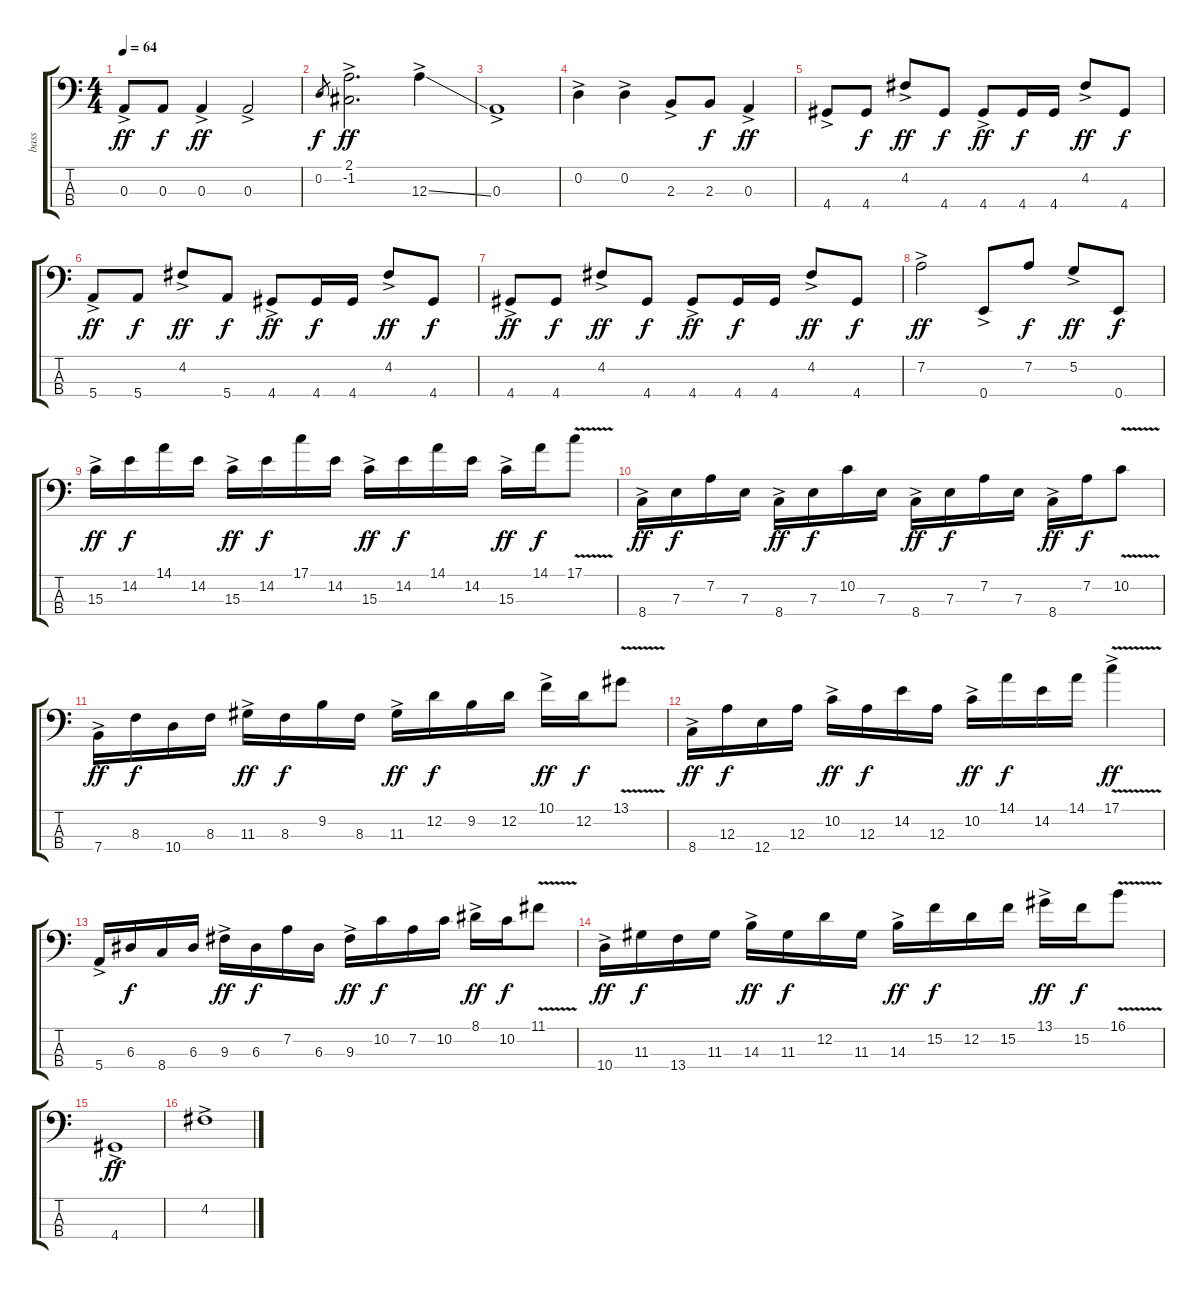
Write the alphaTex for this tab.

\track ("bass" "bass") {instrument electricbasspick}
\staff {score tabs}
\tuning (G2 D2 A1 E1) {hide}
\ts (4 4)
\tempo 64
\clef f4
\ks c
0.3{ac}.8{dy ff} 0.3.8{dy f} 0.3{ac}.4{dy ff} 0.3{ac}.2 |
0.2.8{gr dy f} (2.1{ac} -1.2).2{d dy ff} 12.3{ss ac}.4 |
0.3{ac}.1 |
0.2{ac}.4 0.2{ac}.4 2.3{ac}.8 2.3.8{dy f} 0.3{ac}.4{dy ff} |
4.4{ac}.8 4.4.8{dy f} 4.2{ac}.8{dy ff} 4.4.8{dy f} 4.4{ac}.8{dy ff} 4.4.16{dy f} 4.4.16 4.2{ac}.8{dy ff} 4.4.8{dy f} |
5.4{ac}.8{dy ff} 5.4.8{dy f} 4.2{ac}.8{dy ff} 5.4.8{dy f} 4.4{ac}.8{dy ff} 4.4.16{dy f} 4.4.16 4.2{ac}.8{dy ff} 4.4.8{dy f} |
4.4{ac}.8{dy ff} 4.4.8{dy f} 4.2{ac}.8{dy ff} 4.4.8{dy f} 4.4{ac}.8{dy ff} 4.4.16{dy f} 4.4.16 4.2{ac}.8{dy ff} 4.4.8{dy f} |
7.2{ac}.2{dy ff} 0.4{ac}.8 7.2.8{dy f} 5.2{ac}.8{dy ff} 0.4.8{dy f} |
15.3{ac}.16{dy ff} 14.2.16{dy f} 14.1.16 14.2.16 15.3{ac}.16{dy ff} 14.2.16{dy f} 17.1.16 14.2.16 15.3{ac}.16{dy ff} 14.2.16{dy f} 14.1.16 14.2.16 15.3{ac}.16{dy ff} 14.1.16{dy f} 17.1{v}.8 |
8.4{ac}.16{dy ff} 7.3.16{dy f} 7.2.16 7.3.16 8.4{ac}.16{dy ff} 7.3.16{dy f} 10.2.16 7.3.16 8.4{ac}.16{dy ff} 7.3.16{dy f} 7.2.16 7.3.16 8.4{ac}.16{dy ff} 7.2.16{dy f} 10.2{v}.8 |
7.4{ac}.16{dy ff} 8.3.16{dy f} 10.4.16 8.3.16 11.3{ac}.16{dy ff} 8.3.16{dy f} 9.2.16 8.3.16 11.3{ac}.16{dy ff} 12.2.16{dy f} 9.2.16 12.2.16 10.1{ac}.16{dy ff} 12.2.16{dy f} 13.1{v}.8 |
8.4{ac}.16{dy ff} 12.3.16{dy f} 12.4.16 12.3.16 10.2{ac}.16{dy ff} 12.3.16{dy f} 14.2.16 12.3.16 10.2{ac}.16{dy ff} 14.1.16{dy f} 14.2.16 14.1.16 17.1{v ac}.4{dy ff} |
5.4{ac}.16 6.3.16{dy f} 8.4.16 6.3.16 9.3{ac}.16{dy ff} 6.3.16{dy f} 7.2.16 6.3.16 9.3{ac}.16{dy ff} 10.2.16{dy f} 7.2.16 10.2.16 8.1{ac}.16{dy ff} 10.2.16{dy f} 11.1{v}.8 |
10.4{ac}.16{dy ff} 11.3.16{dy f} 13.4.16 11.3.16 14.3{ac}.16{dy ff} 11.3.16{dy f} 12.2.16 11.3.16 14.3{ac}.16{dy ff} 15.2.16{dy f} 12.2.16 15.2.16 13.1{ac}.16{dy ff} 15.2.16{dy f} 16.1{v}.8 |
4.4{ac}.1{dy ff} |
4.2{ac}.1
